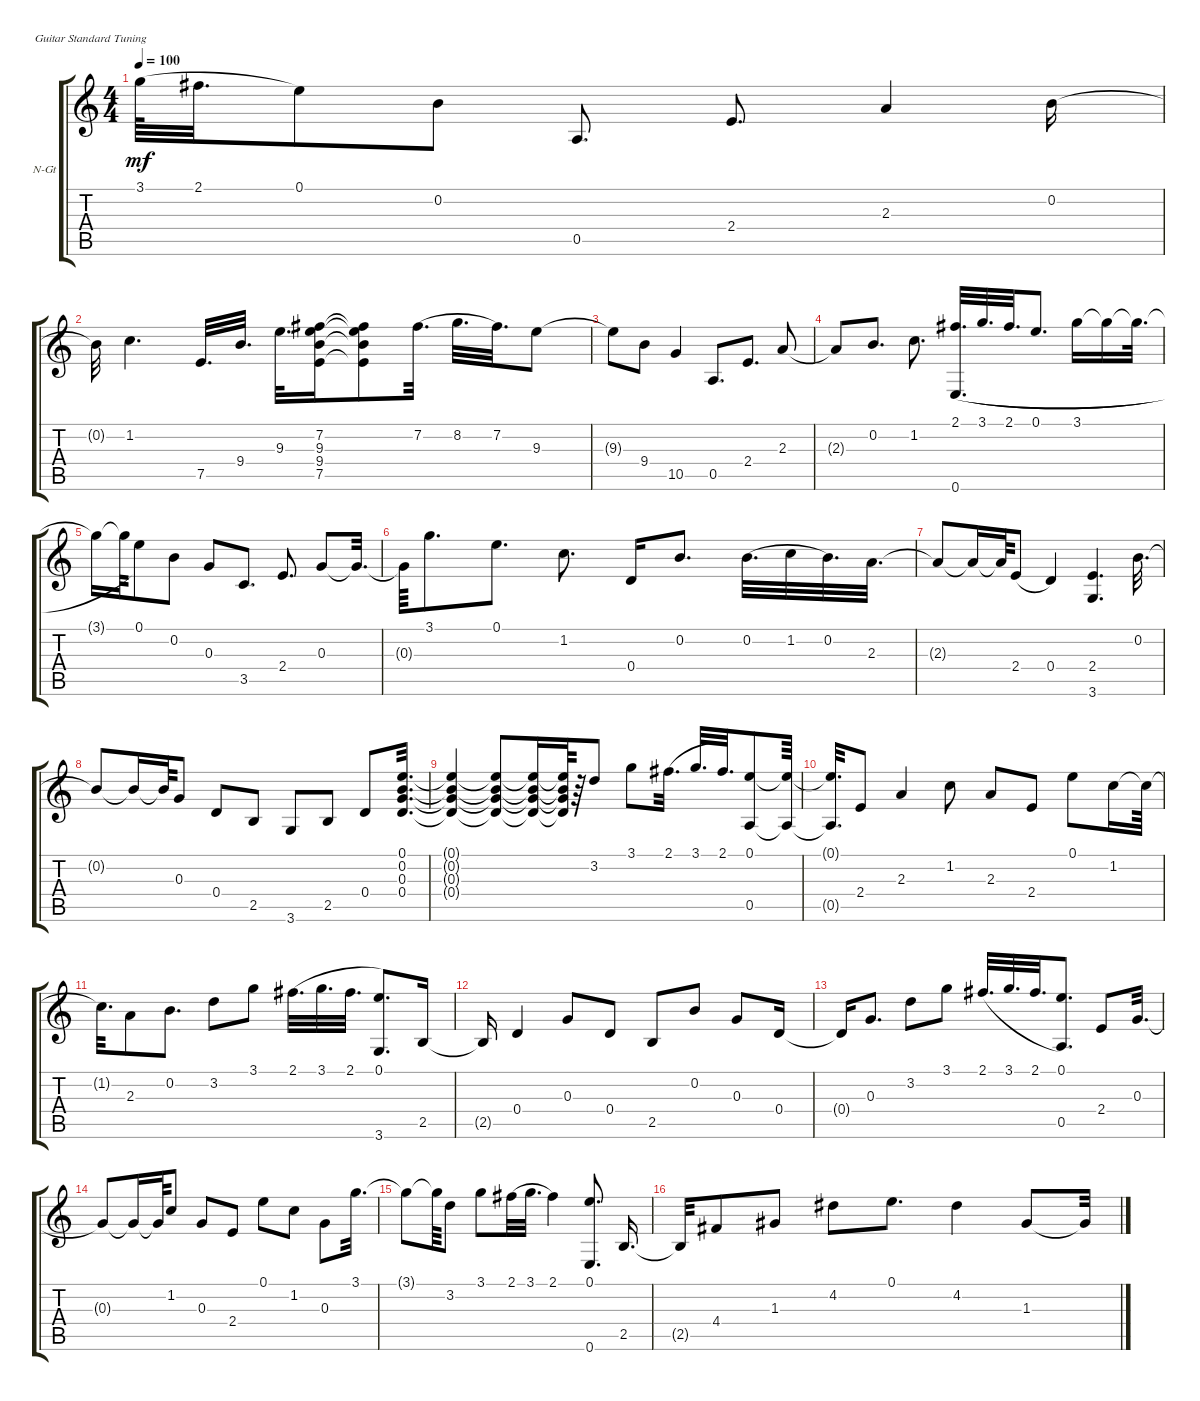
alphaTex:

\defaultSystemsLayout 4
\bracketExtendMode groupsimilarinstruments
\firstSystemTrackNameOrientation horizontal
\otherSystemsTrackNameOrientation horizontal
\track ("Nylon Guitar" "N-Gt") {mute instrument acousticguitarnylon}
\staff {score tabs}
\tuning (E4 B3 G3 D3 A2 E2)
\ts (4 4)
\tempo 100
\clef g2
\ks c
3.1{t}.64{dy mf legatoorigin} 2.1.32{d legatoorigin} 0.1.8 0.2.8 0.5.8{d} 2.4.8{d} 2.3.4 0.2.16 |
0.2{t}.32 1.2.4{d} 7.5.32{d} 9.4.32{d} 9.3.32{d} (7.2 9.3 9.4 7.5).16 (7.2{t} 9.3{t} 9.4{t} 7.5{t}).8 7.2.32{d legatoorigin} 8.2.32{d legatoorigin} 7.2.32{d} 9.3.8 |
9.3{t}.8 9.4.8 10.5.4 0.5.8{d} 2.4.8{d} 2.3.8 |
2.3{t}.8 0.2.8{d} 1.2.8{d} (2.1 0.6).32{d legatoorigin} 3.1.32{d legatoorigin} 2.1.32{d legatoorigin} 0.1.8{d legatoorigin} 3.1.16{legatoorigin} 3.1{t}.16{legatoorigin} 3.1{t}.32{d legatoorigin} |
3.1{t}.16{legatoorigin} 3.1{t}.64{legatoorigin} 0.1.8 0.2.8 0.3.8 3.5.8{d} 2.4.8{d} 0.3.8 0.3{t}.32{d} |
0.3{t}.64 3.1.8{d} 0.1.8{d} 1.2.8{d} 0.4.16 0.2.8{d} 0.2.32{d legatoorigin} 1.2.32{legatoorigin} 0.2.32{d} 2.3.32{d} |
2.3{t}.8 2.3{t}.16 2.3{t}.64 2.4.8{legatoorigin} 0.4.4 (2.4 3.6).4{d} 0.2.32{d} |
0.2{t}.8 0.2{t}.16 0.2{t}.64 0.3.8 0.4.8 2.5.8 3.6.8 2.5.8 0.4.8 (0.1 0.2 0.3 0.4).32{d} |
(0.1{t} 0.2{t} 0.3{t} 0.4{t}).4 (0.1{t} 0.2{t} 0.3{t} 0.4{t}).8 (0.1{t} 0.2{t} 0.3{t} 0.4{t}).16 (0.1{t} 0.2{t} 0.3{t} 0.4{t}).64 r.64 3.2.8 3.1.8 2.1.32{d legatoorigin} 3.1.32{d legatoorigin} 2.1.32{d} (0.1 0.5).8 (0.1{t} 0.5{t}).64 |
(0.1{t} 0.5{t}).32{d} 2.4.8 2.3.4 1.2.8 2.3.8 2.4.8 0.1.8 1.2.16 1.2{t}.64 |
1.2{t}.32{d} 2.3.8 0.2.8{d} 3.2.8 3.1.8 2.1.32{d legatoorigin} 3.1.32{d legatoorigin} 2.1.32{d legatoorigin} (0.1 3.6).8{d} 2.5.16 |
2.5{t}.16 0.4.4 0.3.8 0.4.8 2.5.8 0.2.8 0.3.8 0.4.16 |
0.4{t}.16 0.3.8{d} 3.2.8 3.1.8 2.1.32{d legatoorigin} 3.1.32{d legatoorigin} 2.1.32{d legatoorigin} (0.1 0.5).8{d} 2.4.8 0.3.32{d} |
0.3{t}.8 0.3{t}.16 0.3{t}.64 1.2.8 0.3.8 2.4.8 0.1.8 1.2.8 0.3.8 3.1.32{d} |
3.1{t}.8 3.1{t}.64 3.2.8 3.1.8 2.1.32{legatoorigin} 3.1.32{d legatoorigin} 2.1.4 (0.1 0.6).8{d} 2.5.16{d} |
2.5{t}.32 4.4.8 1.3.8 4.2.8 0.1.8{d} 4.2.4 1.3.8 1.3{t}.32
